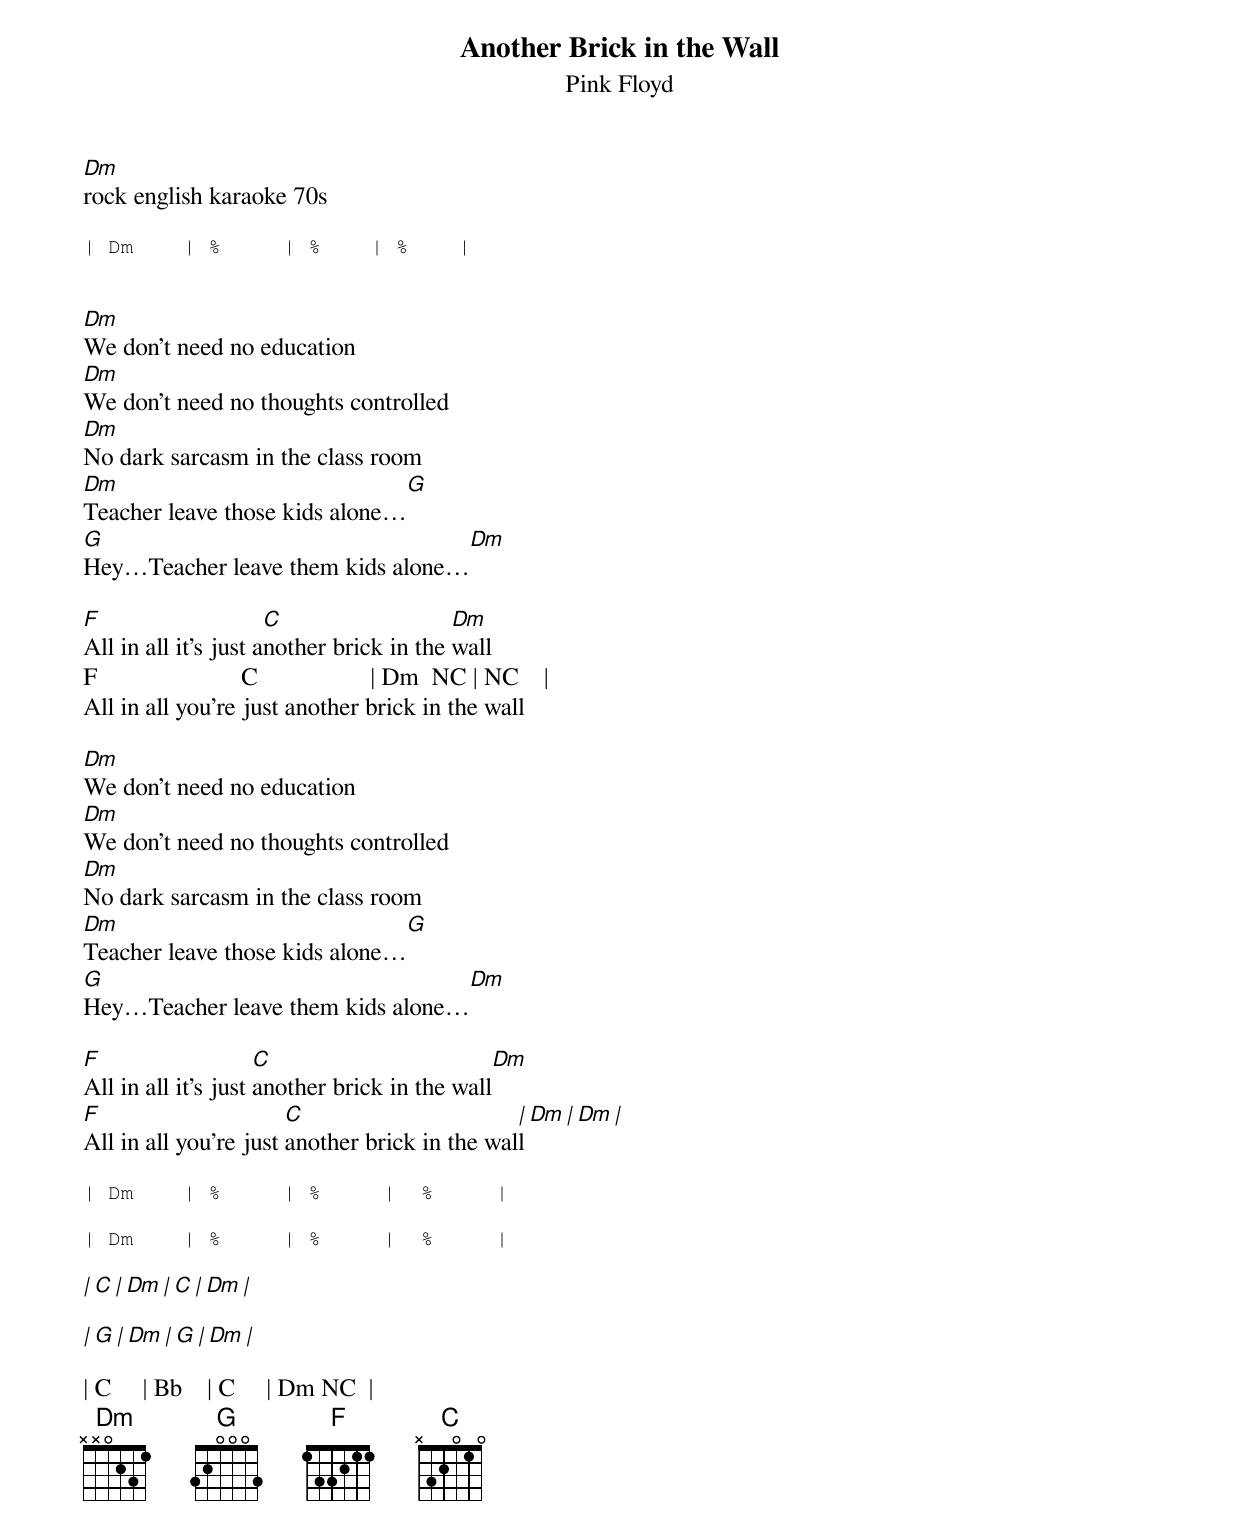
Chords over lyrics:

Another Brick in the Wall
Pink Floyd
Dm
rock english karaoke 70s

| Dm    | %     | %    | %    |


Dm
We don’t need no education
Dm
We don’t need no thoughts controlled
Dm
No dark sarcasm in the class room
Dm                              G
Teacher leave those kids alone…
G                                 Dm
Hey…Teacher leave them kids alone…

F                     C                   Dm
All in all it’s just another brick in the wall
F                       C                  | Dm  NC | NC    |
All in all you’re just another brick in the wall

Dm
We don’t need no education
Dm
We don’t need no thoughts controlled
Dm
No dark sarcasm in the class room
Dm                              G
Teacher leave those kids alone…
G                                 Dm
Hey…Teacher leave them kids alone…

F                    C                        Dm
All in all it’s just another brick in the wall
F                      C                       | Dm   | Dm   |
All in all you’re just another brick in the wall

| Dm    | %     | %     |  %     |

| Dm    | %     | %     |  %     |

| C     | Dm    | C     | Dm     |

| G     | Dm    | G     | Dm     |

| C     | Bb    | C     | Dm NC  |
